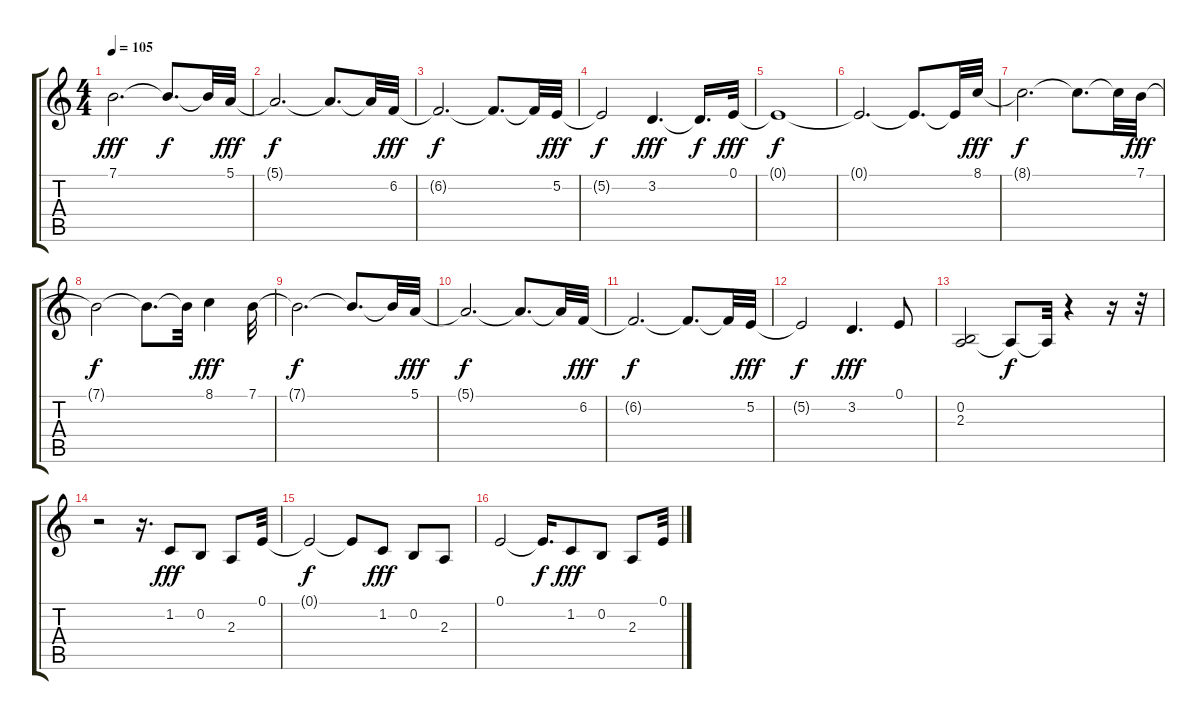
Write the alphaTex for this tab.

\track "" {instrument rockorgan}
\staff {score tabs}
\tuning (E4 B3 G3 D3 A2 E2) {hide}
\ts (4 4)
\tempo 105
\clef g2
\ks c
7.1.2{d dy fff} 7.1{t}.8{d dy f} 7.1{t}.32 5.1.32{dy fff} |
5.1{t}.2{d dy f} 5.1{t}.8{d} 5.1{t}.32 6.2.32{dy fff} |
6.2{t}.2{d dy f} 6.2{t}.8{d} 6.2{t}.32 5.2.32{dy fff} |
5.2{t}.2{dy f} 3.2.4{d dy fff} 3.2{t}.16{d dy f} 0.1.32{dy fff} |
0.1{t}.1{dy f} |
0.1{t}.2{d} 0.1{t}.8{d} 0.1{t}.32 8.1.32{dy fff} |
8.1{t}.2{d dy f} 8.1{t}.8{d} 8.1{t}.32 7.1.32{dy fff} |
7.1{t}.2{dy f} 7.1{t}.8{d} 7.1{t}.32 8.1.4{dy fff} 7.1.32 |
7.1{t}.2{d dy f} 7.1{t}.8{d} 7.1{t}.32 5.1.32{dy fff} |
5.1{t}.2{d dy f} 5.1{t}.8{d} 5.1{t}.32 6.2.32{dy fff} |
6.2{t}.2{d dy f} 6.2{t}.8{d} 6.2{t}.32 5.2.32{dy fff} |
5.2{t}.2{dy f} 3.2.4{d dy fff} 0.1.8 |
(0.2 2.3).2 2.3{t}.8{dy f} 2.3{t}.32 r.4 r.16 r.32 |
r.2 r.16{d} 1.2.8{dy fff} 0.2.8 2.3.8 0.1.32 |
0.1{t}.2{dy f} 0.1{t}.8 1.2.8{dy fff} 0.2.8 2.3.8 |
0.1.2 0.1{t}.16{d dy f} 1.2.8{dy fff} 0.2.8 2.3.8 0.1.32
